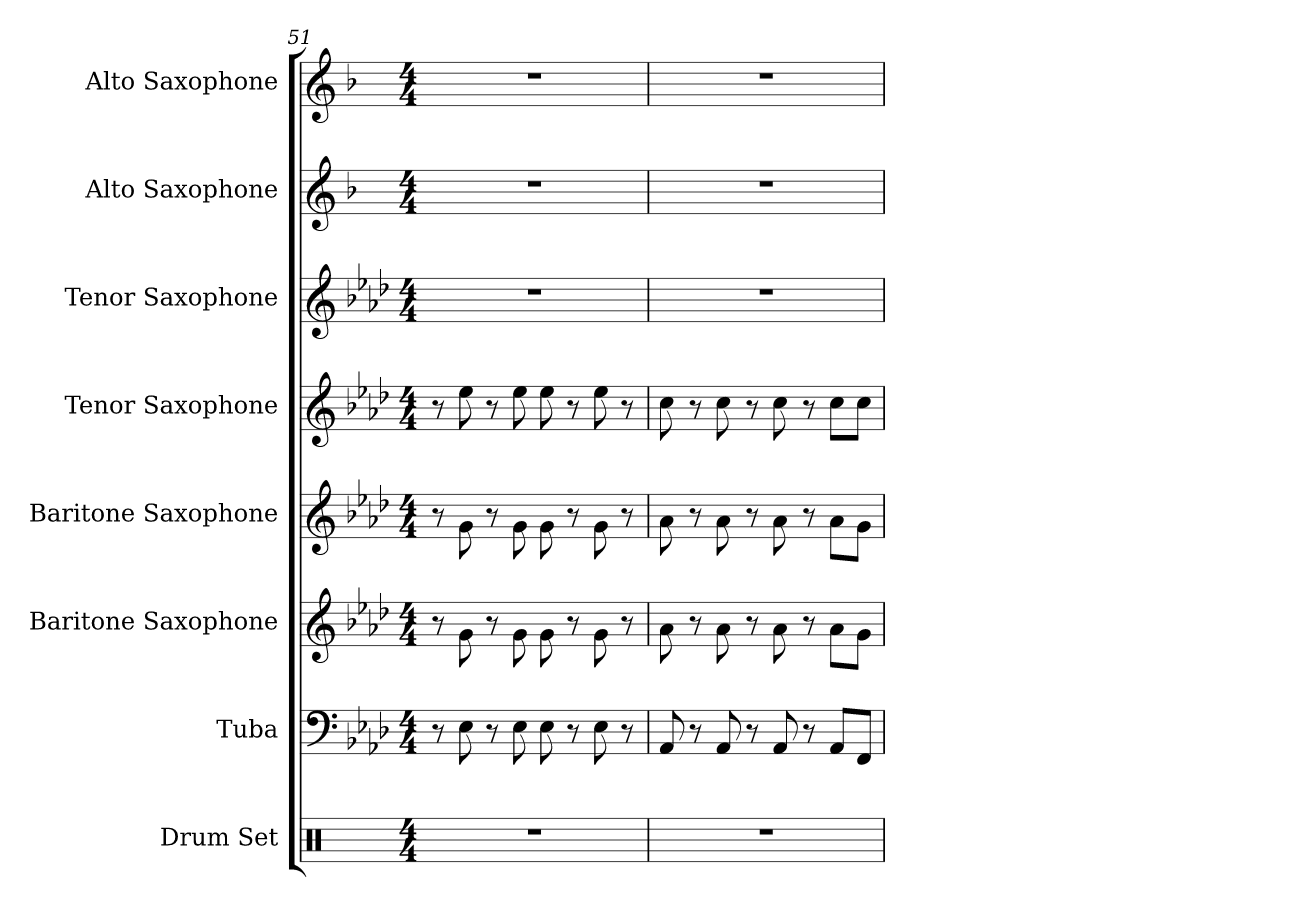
**kern	**kern	**kern	**kern	**kern	**kern	**kern	**kern
*part8	*part7	*part6	*part5	*part4	*part3	*part2	*part1
*staff8	*staff7	*staff6	*staff5	*staff4	*staff3	*staff2	*staff1
*I"Drum Set	*I"Tuba	*I"Baritone Saxophone	*I"Baritone Saxophone	*I"Tenor Saxophone	*I"Tenor Saxophone	*I"Alto Saxophone	*I"Alto Saxophone
*I'Drs.	*I'Tba.	*I'Bar. Sax.	*I'Bar. Sax.	*I'T. Sax.	*I'T. Sax.	*I'A. Sax.	*I'A. Sax.
*clefX	*clefF4	*clefG2	*clefG2	*clefG2	*clefG2	*clefG2	*clefG2
*	*	*ITrd12c21	*ITrd12c21	*ITrd8c14	*ITrd8c14	*ITrd5c9	*ITrd5c9
*k[]	*k[b-e-a-d-]	*k[b-e-a-d-]	*k[b-e-a-d-]	*k[b-e-a-d-]	*k[b-e-a-d-]	*k[b-e-a-d-]	*k[b-e-a-d-]
*M4/4	*M4/4	*M4/4	*M4/4	*M4/4	*M4/4	*M4/4	*M4/4
=51	=51	=51	=51	=51	=51	=51	=51
1r	8r	8r	8r	8r	1r	1r	1r
.	8E-\	8G\	8G\	8e-\	.	.	.
.	8r	8r	8r	8r	.	.	.
.	8E-\	8G\	8G\	8e-\	.	.	.
.	8E-\	8G\	8G\	8e-\	.	.	.
.	8r	8r	8r	8r	.	.	.
.	8E-\	8G\	8G\	8e-\	.	.	.
.	8r	8r	8r	8r	.	.	.
=52	=52	=52	=52	=52	=52	=52	=52
1r	8AA-/	8A-\	8A-\	8c\	1r	1r	1r
.	8r	8r	8r	8r	.	.	.
.	8AA-/	8A-\	8A-\	8c\	.	.	.
.	8r	8r	8r	8r	.	.	.
.	8AA-/	8A-\	8A-\	8c\	.	.	.
.	8r	8r	8r	8r	.	.	.
.	8AA-/L	8A-\L	8A-\L	8c\L	.	.	.
.	8FF/J	8G\J	8G\J	8c\J	.	.	.
=	=	=	=	=	=	=	=
*-	*-	*-	*-	*-	*-	*-	*-
